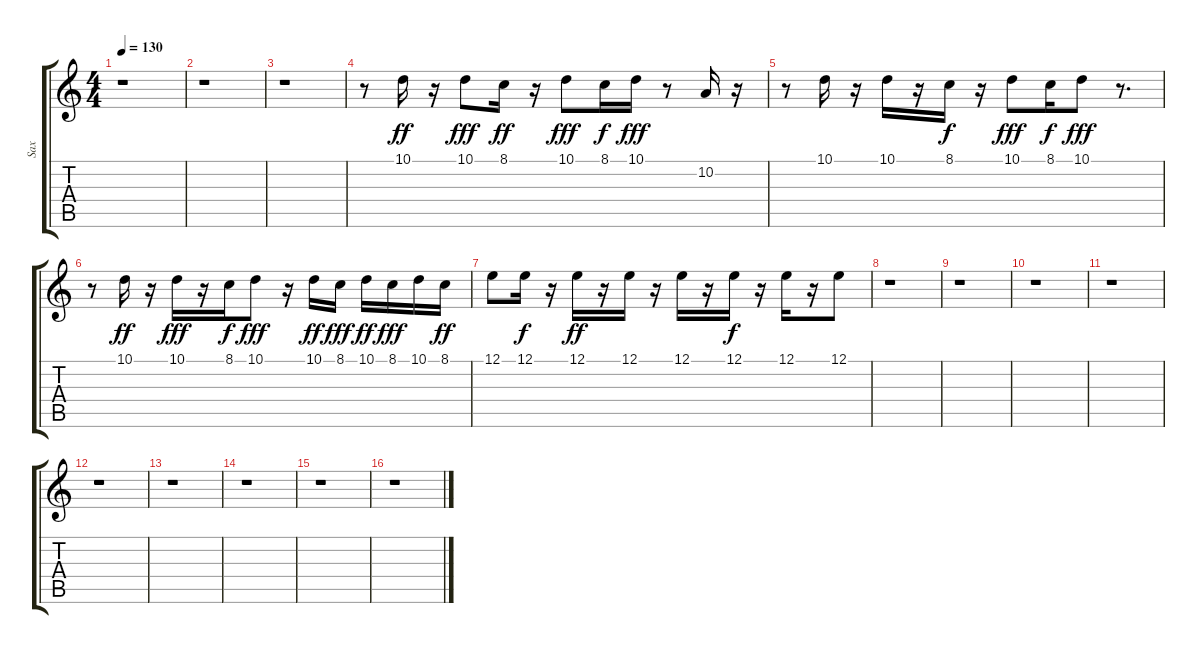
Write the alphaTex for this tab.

\track ("Sax" "Sax") {instrument altosax}
\staff {score tabs}
\tuning (E4 B3 G3 D3 A2 E2) {hide}
\ts (4 4)
\tempo 130
\clef g2
\ks c
r.1{dy f} |
r.1 |
r.1 |
r.8 10.1.16{dy ff} r.16 10.1.8{dy fff} 8.1.16{dy ff} r.16 10.1.8{dy fff} 8.1.16{dy f} 10.1.16{dy fff} r.8 10.2.16 r.16 |
r.8 10.1.16 r.16 10.1.16 r.16 8.1.16{dy f} r.16 10.1.8{dy fff} 8.1.16{dy f} 10.1.8{dy fff} r.8{d} |
r.8 10.1.16{dy ff} r.16 10.1.16{dy fff} r.16 8.1.16{dy f} 10.1.8{dy fff} r.16 10.1.16{dy ff} 8.1.16{dy fff} 10.1.16{dy ff} 8.1.16{dy fff} 10.1.16 8.1.16{dy ff} |
12.1.8 12.1.16{dy f} r.16 12.1.16{dy ff} r.16 12.1.16 r.16 12.1.16 r.16 12.1.16{dy f} r.16 12.1.16 r.16 12.1.8 |
r.1 |
r.1 |
r.1 |
r.1 |
r.1 |
r.1 |
r.1 |
r.1 |
r.1
